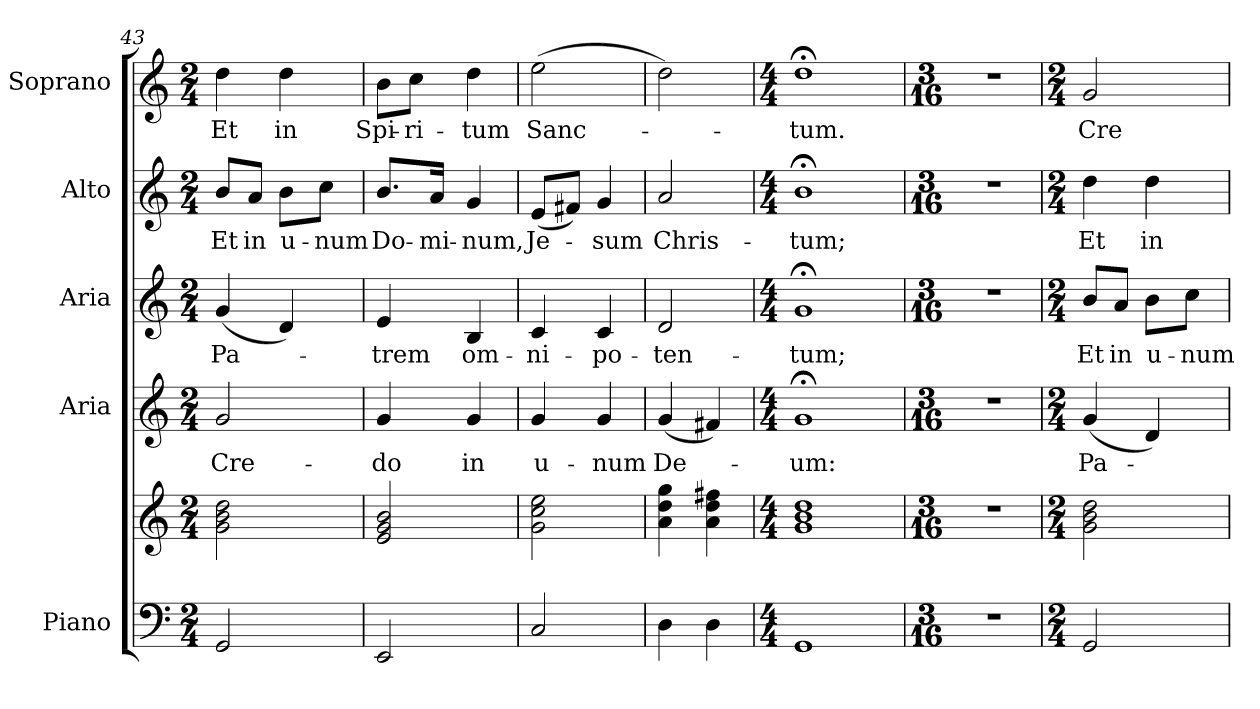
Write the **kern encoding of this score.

**kern	**kern	**kern	**text	**kern	**text	**kern	**text	**kern	**text
*part5	*part5	*part4	*part4	*part3	*part3	*part2	*part2	*part1	*part1
*staff6	*staff5	*staff4	*staff4	*staff3	*staff3	*staff2	*staff2	*staff1	*staff1
*I"Piano	*	*I"Aria	*	*I"Aria	*	*I"Alto	*	*I"Soprano	*
*I'Pno.	*	*	*	*	*	*I'A.	*	*I'S.	*
*clefF4	*clefG2	*clefG2	*	*clefG2	*	*clefG2	*	*clefG2	*
*k[]	*k[]	*k[]	*	*k[]	*	*k[]	*	*k[]	*
*C:	*C:	*C:	*	*C:	*	*C:	*	*C:	*
*M2/4	*M2/4	*M2/4	*	*M2/4	*	*M2/4	*	*M2/4	*
=43	=43	=43	=43	=43	=43	=43	=43	=43	=43
!	!	!	!LO:LY:b:color=#000000	!	!	!	!	!	!
!	!	!	!	!	!LO:LY:b:color=#000000	!	!	!	!
!	!	!	!	!	!	!	!LO:LY:b:color=#000000	!	!
!	!	!	!	!	!	!	!	!	!LO:LY:b:color=#000000
2GGi/	2gi\ 2bi 2ddi	2gi/	Cre-	(4gi/	Pa-	8bi/L	Et	4ddi\	Et
!	!	!	!	!	!	!	!LO:LY:b:color=#000000	!	!
.	.	.	.	.	.	8ai/J	in	.	.
!	!	!	!	!	!	!	!LO:LY:b:color=#000000	!	!
!	!	!	!	!	!	!	!	!	!LO:LY:b:color=#000000
.	.	.	.	4di/)	.	8bi\L	u-	4ddi\	in
!	!	!	!	!	!	!	!LO:LY:b:color=#000000	!	!
.	.	.	.	.	.	8cci\J	-num	.	.
=44	=44	=44	=44	=44	=44	=44	=44	=44	=44
!	!	!	!LO:LY:b:color=#000000	!	!	!	!	!	!
!	!	!	!	!	!LO:LY:b:color=#000000	!	!	!	!
!	!	!	!	!	!	!	!LO:LY:b:color=#000000	!	!
!	!	!	!	!	!	!	!	!	!LO:LY:b:color=#000000
2EEi/	2ei/ 2gi 2bi	4gi/	-do	4ei/	-trem	8.bi/L	Do-	8bi\L	Spi-
!	!	!	!	!	!	!	!	!	!LO:LY:b:color=#000000
.	.	.	.	.	.	.	.	8cci\J	-ri-
!	!	!	!	!	!	!	!LO:LY:b:color=#000000	!	!
.	.	.	.	.	.	16ai/Jk	-mi-	.	.
!	!	!	!LO:LY:b:color=#000000	!	!	!	!	!	!
!	!	!	!	!	!LO:LY:b:color=#000000	!	!	!	!
!	!	!	!	!	!	!	!LO:LY:b:color=#000000	!	!
!	!	!	!	!	!	!	!	!	!LO:LY:b:color=#000000
.	.	4gi/	in	4Bi/	om-	4gi/	-num,	4ddi\	-tum
=45	=45	=45	=45	=45	=45	=45	=45	=45	=45
!	!	!	!LO:LY:b:color=#000000	!	!	!	!	!	!
!	!	!	!	!	!LO:LY:b:color=#000000	!	!	!	!
!	!	!	!	!	!	!	!LO:LY:b:color=#000000	!	!
!	!	!	!	!	!	!	!	!	!LO:LY:b:color=#000000
2Ci/	2gi\ 2cci 2eei	4gi/	u-	4ci/	-ni-	(8ei/L	Je-	(2eei\	Sanc-
.	.	.	.	.	.	8f#Xi/J)	.	.	.
!	!	!	!LO:LY:b:color=#000000	!	!	!	!	!	!
!	!	!	!	!	!LO:LY:b:color=#000000	!	!	!	!
!	!	!	!	!	!	!	!LO:LY:b:color=#000000	!	!
.	.	4gi/	-num	4ci/	-po-	4gi/	-sum	.	.
!!LO:PB:g=z
=46	=46	=46	=46	=46	=46	=46	=46	=46	=46
!	!	!	!LO:LY:b:color=#000000	!	!	!	!	!	!
!	!	!	!	!	!LO:LY:b:color=#000000	!	!	!	!
!	!	!	!	!	!	!	!LO:LY:b:color=#000000	!	!
4Di\	4ai\ 4ddi 4ggi	(4gi/	De-	2di/	-ten-	2ai/	Chris-	2ddi\)	.
4Di\	4ai\ 4ddi 4ff#Xi	4f#Xi/)	.	.	.	.	.	.	.
=47	=47	=47	=47	=47	=47	=47	=47	=47	=47
*M4/4	*M4/4	*M4/4	*	*M4/4	*	*M4/4	*	*M4/4	*
!	!	!	!LO:LY:b:color=#000000	!	!	!	!	!	!
!	!	!	!	!	!LO:LY:b:color=#000000	!	!	!	!
!	!	!	!	!	!	!	!LO:LY:b:color=#000000	!	!
!	!	!	!	!	!	!	!	!	!LO:LY:b:color=#000000
1GGi	1gi 1bi 1ddi	1g;i	-um:	1g;i	-tum;	1b;i	-tum;	1dd;i	-tum.
=48	=48	=48	=48	=48	=48	=48	=48	=48	=48
*M3/16	*M3/16	*M3/16	*	*M3/16	*	*M3/16	*	*M3/16	*
!LO:N:vis=1	!LO:N:vis=1	!LO:N:vis=1	!	!LO:N:vis=1	!	!LO:N:vis=1	!	!LO:N:vis=1	!
8.r	8.r	8.r	.	8.r	.	8.r	.	8.r	.
=49	=49	=49	=49	=49	=49	=49	=49	=49	=49
*M2/4	*M2/4	*M2/4	*	*M2/4	*	*M2/4	*	*M2/4	*
!	!	!	!LO:LY:b:color=#000000	!	!	!	!	!	!
!	!	!	!	!	!LO:LY:b:color=#000000	!	!	!	!
!	!	!	!	!	!	!	!LO:LY:b:color=#000000	!	!
!	!	!	!	!	!	!	!	!	!LO:LY:b:color=#000000
2GGi/	2gi\ 2bi 2ddi	(4gi/	Pa-	8bi/L	Et	4ddi\	Et	2gi/	Cre-
!	!	!	!	!	!LO:LY:b:color=#000000	!	!	!	!
.	.	.	.	8ai/J	in	.	.	.	.
!	!	!	!	!	!LO:LY:b:color=#000000	!	!	!	!
!	!	!	!	!	!	!	!LO:LY:b:color=#000000	!	!
.	.	4di/)	.	8bi\L	u-	4ddi\	in	.	.
!	!	!	!	!	!LO:LY:b:color=#000000	!	!	!	!
.	.	.	.	8cci\J	-num	.	.	.	.
=	=	=	=	=	=	=	=	=	=
*-	*-	*-	*-	*-	*-	*-	*-	*-	*-
